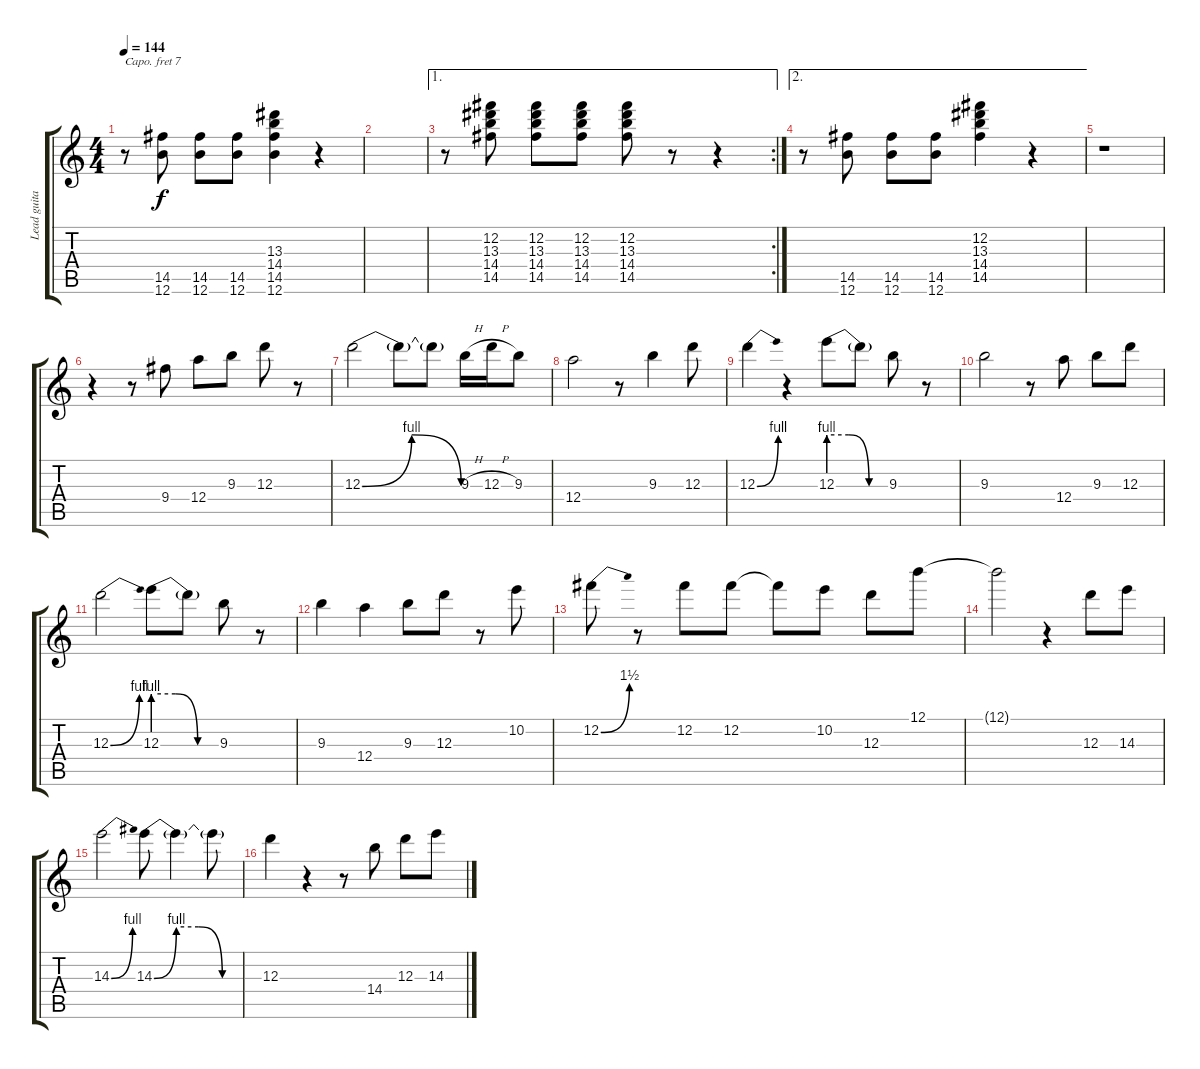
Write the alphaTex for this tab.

\track ("Lead guitar" "Lead guita") {instrument acousticguitarsteel}
\staff {score tabs}
\capo 7
\tuning (E4 B3 G3 D3 A2 E2) {hide}
\ts (4 4)
\tempo 144
\clef g2
\ks c
r.8{dy f} (14.5 12.6).8 (14.5 12.6).8 (14.5 12.6).8 (13.3 14.4 14.5 12.6).4 r.4 |
|
\ae 1
\rc 2
r.8 (12.2 13.3 14.4 14.5).8 (12.2 13.3 14.4 14.5).8 (12.2 13.3 14.4 14.5).8 (12.2 13.3 14.4 14.5).8 r.8 r.4 |
\ae 2
r.8 (14.5 12.6).8 (14.5 12.6).8 (14.5 12.6).8 (12.2 13.3 14.4 14.5).4 r.4 |
r.1 |
r.4{volume 16} r.8 9.4.8 12.4.8 9.3.8 12.3.8 r.8 |
12.3{be (bendrelease 0 0 5 4 40 4 60 0)}.2 12.3{t}.8 12.3{t}.8 9.3{h}.16 12.3{h}.16 9.3.8 |
12.4.2 r.8 9.3.4 12.3.8 |
12.3{be (bend 0 0 60 4)}.4 r.4 12.3{be (custom 0 4 20 4 40 0 60 0)}.8 12.3{t}.8 9.3.8 r.8 |
9.3.2 r.8 12.4.8 9.3.8 12.3.8 |
12.3{be (bend 0 0 60 4)}.2 12.3{be (custom 0 4 20 4 40 0 60 0)}.8 12.3{t}.8 9.3.8 r.8 |
9.3.4 12.4.4 9.3.8 12.3.8 r.8 10.2.8 |
12.2{be (bend 0 0 60 6)}.8 r.8 12.2.8 12.2.8 12.2{t}.8 10.2.8 12.3.8 12.1.8 |
12.1{t}.2 r.4 12.3.8 14.3.8 |
14.3{be (bend 0 0 60 4)}.2 14.3{be (custom 0 0 15 4 30 4 46 0 60 0)}.8 14.3{t}.4 14.3{t}.8 |
12.3.4 r.4 r.8 14.4.8 12.3.8 14.3.8
